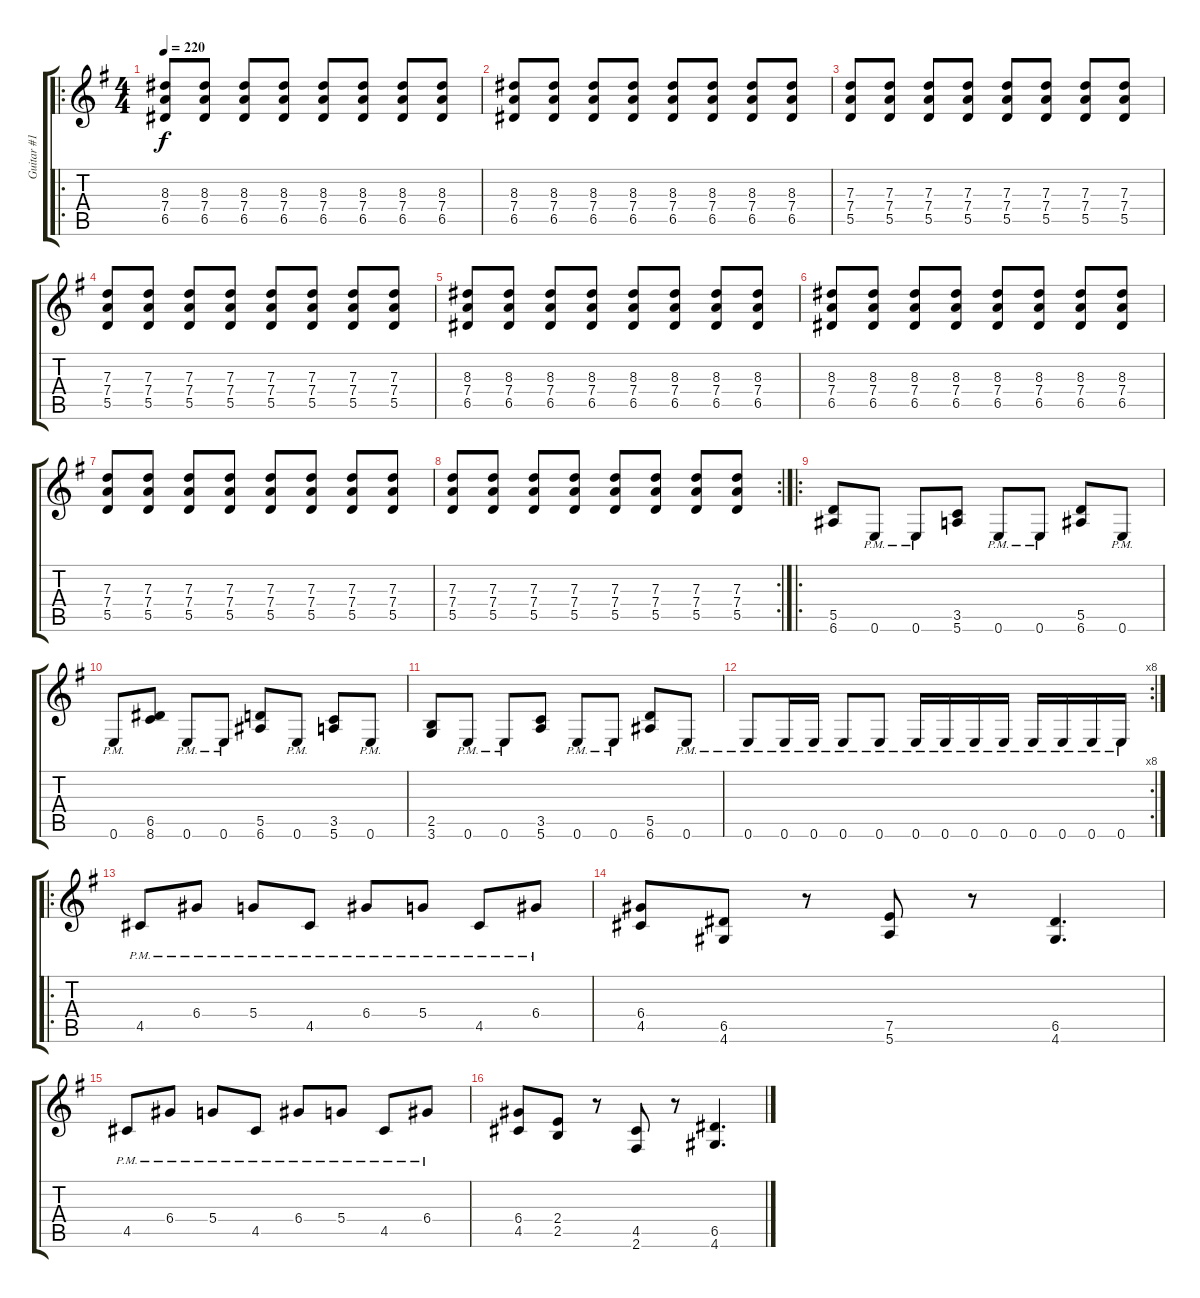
\track ("Guitar #1" "Guitar #1") {solo instrument distortionguitar}
\staff {score tabs}
\tuning (E4 B3 G3 D3 A2 E2) {hide}
\ro
\ts (4 4)
\tempo 220
\clef g2
\ks eminor
(8.3 7.4 6.5).8{dy f} (8.3 7.4 6.5).8 (8.3 7.4 6.5).8 (8.3 7.4 6.5).8 (8.3 7.4 6.5).8 (8.3 7.4 6.5).8 (8.3 7.4 6.5).8 (8.3 7.4 6.5).8 |
(8.3 7.4 6.5).8 (8.3 7.4 6.5).8 (8.3 7.4 6.5).8 (8.3 7.4 6.5).8 (8.3 7.4 6.5).8 (8.3 7.4 6.5).8 (8.3 7.4 6.5).8 (8.3 7.4 6.5).8 |
(7.3 7.4 5.5).8 (7.3 7.4 5.5).8 (7.3 7.4 5.5).8 (7.3 7.4 5.5).8 (7.3 7.4 5.5).8 (7.3 7.4 5.5).8 (7.3 7.4 5.5).8 (7.3 7.4 5.5).8 |
(7.3 7.4 5.5).8 (7.3 7.4 5.5).8 (7.3 7.4 5.5).8 (7.3 7.4 5.5).8 (7.3 7.4 5.5).8 (7.3 7.4 5.5).8 (7.3 7.4 5.5).8 (7.3 7.4 5.5).8 |
(8.3 7.4 6.5).8 (8.3 7.4 6.5).8 (8.3 7.4 6.5).8 (8.3 7.4 6.5).8 (8.3 7.4 6.5).8 (8.3 7.4 6.5).8 (8.3 7.4 6.5).8 (8.3 7.4 6.5).8 |
(8.3 7.4 6.5).8 (8.3 7.4 6.5).8 (8.3 7.4 6.5).8 (8.3 7.4 6.5).8 (8.3 7.4 6.5).8 (8.3 7.4 6.5).8 (8.3 7.4 6.5).8 (8.3 7.4 6.5).8 |
(7.3 7.4 5.5).8 (7.3 7.4 5.5).8 (7.3 7.4 5.5).8 (7.3 7.4 5.5).8 (7.3 7.4 5.5).8 (7.3 7.4 5.5).8 (7.3 7.4 5.5).8 (7.3 7.4 5.5).8 |
\rc 2
(7.3 7.4 5.5).8 (7.3 7.4 5.5).8 (7.3 7.4 5.5).8 (7.3 7.4 5.5).8 (7.3 7.4 5.5).8 (7.3 7.4 5.5).8 (7.3 7.4 5.5).8 (7.3 7.4 5.5).8 |
\ro
(5.5 6.6).8 0.6{pm}.8 0.6{pm}.8 (3.5 5.6).8 0.6{pm}.8 0.6{pm}.8 (5.5 6.6).8 0.6{pm}.8 |
0.6{pm}.8 (6.5 8.6).8 0.6{pm}.8 0.6{pm}.8 (5.5 6.6).8 0.6{pm}.8 (3.5 5.6).8 0.6{pm}.8 |
(2.5 3.6).8 0.6{pm}.8 0.6{pm}.8 (3.5 5.6).8 0.6{pm}.8 0.6{pm}.8 (5.5 6.6).8 0.6{pm}.8 |
\rc 8
0.6{pm}.8 0.6{pm}.16 0.6{pm}.16 0.6{pm}.8 0.6{pm}.8 0.6{pm}.16 0.6{pm}.16 0.6{pm}.16 0.6{pm}.16 0.6{pm}.16 0.6{pm}.16 0.6{pm}.16 0.6{pm}.16 |
\ro
4.5{pm}.8 6.4{pm}.8 5.4{pm}.8 4.5{pm}.8 6.4{pm}.8 5.4{pm}.8 4.5{pm}.8 6.4{pm}.8 |
(6.4 4.5).8 (6.5 4.6).8 r.8 (7.5 5.6).8 r.8 (6.5 4.6).4{d} |
4.5{pm}.8 6.4{pm}.8 5.4{pm}.8 4.5{pm}.8 6.4{pm}.8 5.4{pm}.8 4.5{pm}.8 6.4{pm}.8 |
(6.4 4.5).8 (2.4 2.5).8 r.8 (4.5 2.6).8 r.8 (6.5 4.6).4{d}
